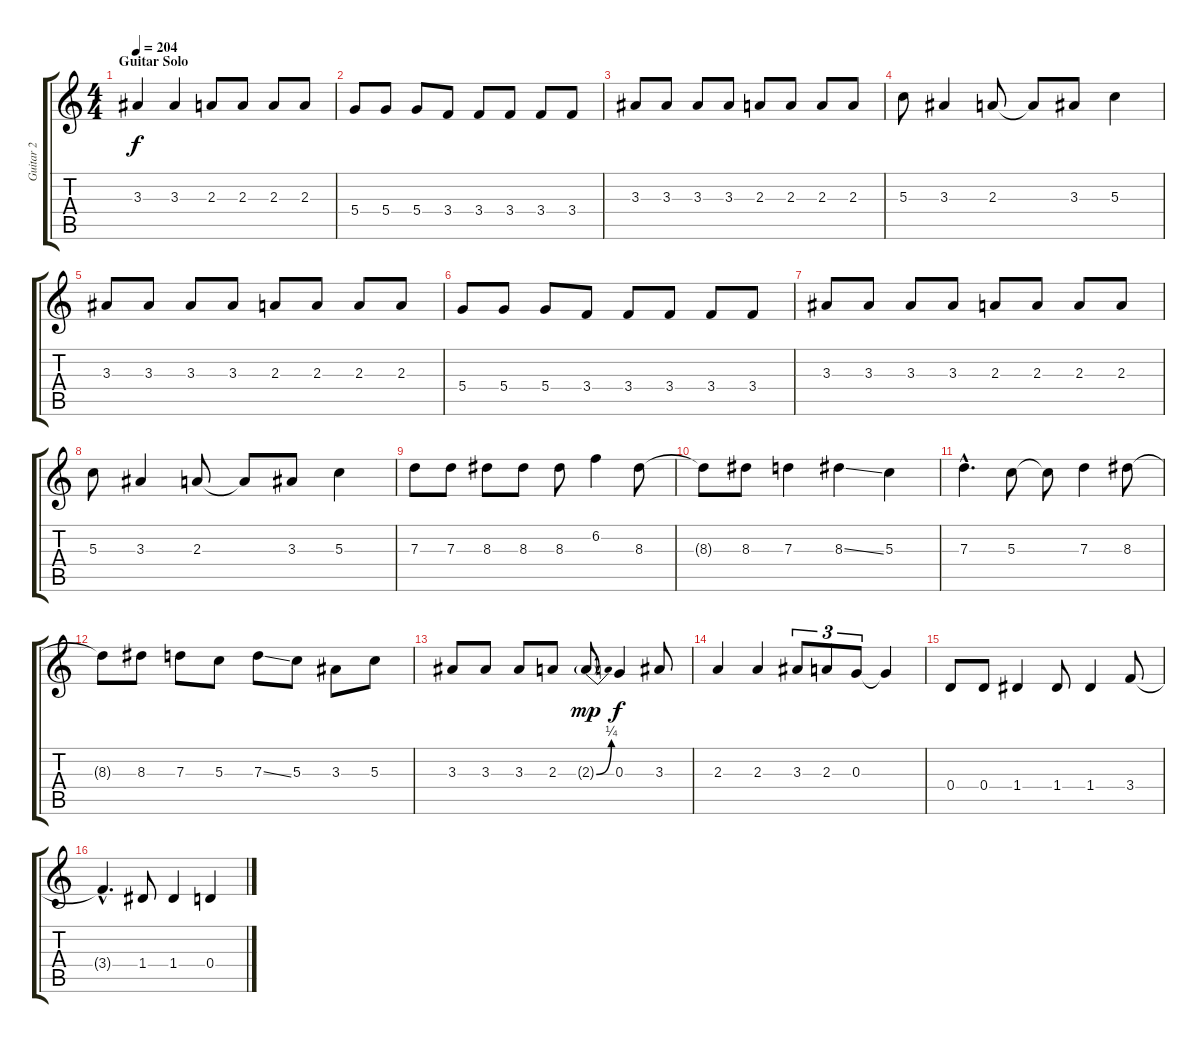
\track ("Guitar 2" "Guitar 2") {instrument distortionguitar}
\staff {score tabs}
\tuning (E4 B3 G3 D3 A2 E2) {hide}
\ts (4 4)
\section ("" "Guitar Solo")
\tempo 204
\clef g2
\ks c
3.3.4{dy f} 3.3.4 2.3.8 2.3.8 2.3.8 2.3.8 |
5.4.8 5.4.8 5.4.8 3.4.8 3.4.8 3.4.8 3.4.8 3.4.8 |
3.3.8 3.3.8 3.3.8 3.3.8 2.3.8 2.3.8 2.3.8 2.3.8 |
5.3.8 3.3.4 2.3.8 2.3{t}.8 3.3.8 5.3.4 |
3.3.8 3.3.8 3.3.8 3.3.8 2.3.8 2.3.8 2.3.8 2.3.8 |
5.4.8 5.4.8 5.4.8 3.4.8 3.4.8 3.4.8 3.4.8 3.4.8 |
3.3.8 3.3.8 3.3.8 3.3.8 2.3.8 2.3.8 2.3.8 2.3.8 |
5.3.8 3.3.4 2.3.8 2.3{t}.8 3.3.8 5.3.4 |
7.3.8 7.3.8 8.3.8 8.3.8 8.3.8 6.2.4 8.3.8 |
8.3{t}.8 8.3.8 7.3.4 8.3{ss}.4 5.3.4 |
7.3{hac}.4{d} 5.3.8 5.3{t}.8 7.3.4 8.3.8 |
8.3{t}.8 8.3.8 7.3.8 5.3.8 7.3{ss}.8 5.3.8 3.3.8 5.3.8 |
3.3.8 3.3.8 3.3.8 2.3.8 2.3{be (bend 0 0 60 1) g}.8{dy mp} 0.3.4{dy f} 3.3.8 |
2.3.4 2.3.4 3.3.8{tu (3 2)} 2.3.8{tu (3 2)} 0.3.8{tu (3 2)} 0.3{t}.4 |
0.4.8 0.4.8 1.4.4 1.4.8 1.4.4 3.4.8 |
3.4{hac t}.4{d} 1.4.8 1.4.4 0.4.4
